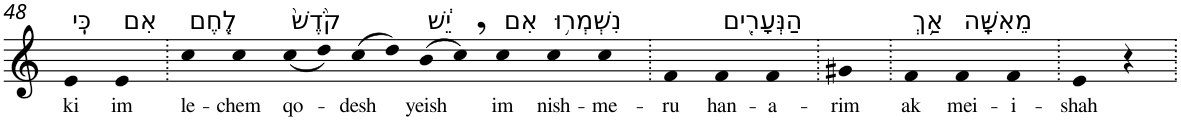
**kern	**text
*part1	*part1
*staff1	*staff1
*I"Piano	*
*I'Pno	*
!!LO:PB:g=z
*clefG2	*
*k[]	*
=48	=48
!LO:TX:a:t=כִּֽי	!
!	!LO:LY:b
4e	ki
!LO:TX:a:t=אִם	!
!	!LO:LY:b
4e	im
=49.	=49.
!LO:TX:a:t=לֶ֤חֶם	!
!	!LO:LY:b
4cc	le-
!	!LO:LY:b
4cc	-chem
!LO:TX:a:t=קֹ֙דֶשׁ֙	!
!	!LO:LY:b
(<8cc	qo-
8dd)	.
!	!LO:LY:b
(>8cc	-desh
8dd)	.
!LO:TX:a:t=יֵ֔שׁ	!
!	!LO:LY:b
(>8b	yeish
8cc,)	.
!LO:TX:a:t=אִם	!
!	!LO:LY:b
4cc	im
!LO:TX:a:t=נִשְׁמְר֥וּ	!
!	!LO:LY:b
4cc	nish-
!	!LO:LY:b
4cc	-me-
=50.	=50.
!	!LO:LY:b
4f	-ru
!LO:TX:a:t=הַנְּעָרִ֖ים	!
!	!LO:LY:b
4f	han-
!	!LO:LY:b
4f	-a-
=51.	=51.
!	!LO:LY:b
4g#X	-rim
=52.	=52.
!LO:TX:a:t=אַ֥ךְ	!
!	!LO:LY:b
4f	ak
!LO:TX:a:t=מֵאִשָּֽׁה	!
!	!LO:LY:b
4f	mei-
!	!LO:LY:b
4f	-i-
=53.	=53.
!	!LO:LY:b
4e	-shah
4r	.
=.	=.
*-	*-
